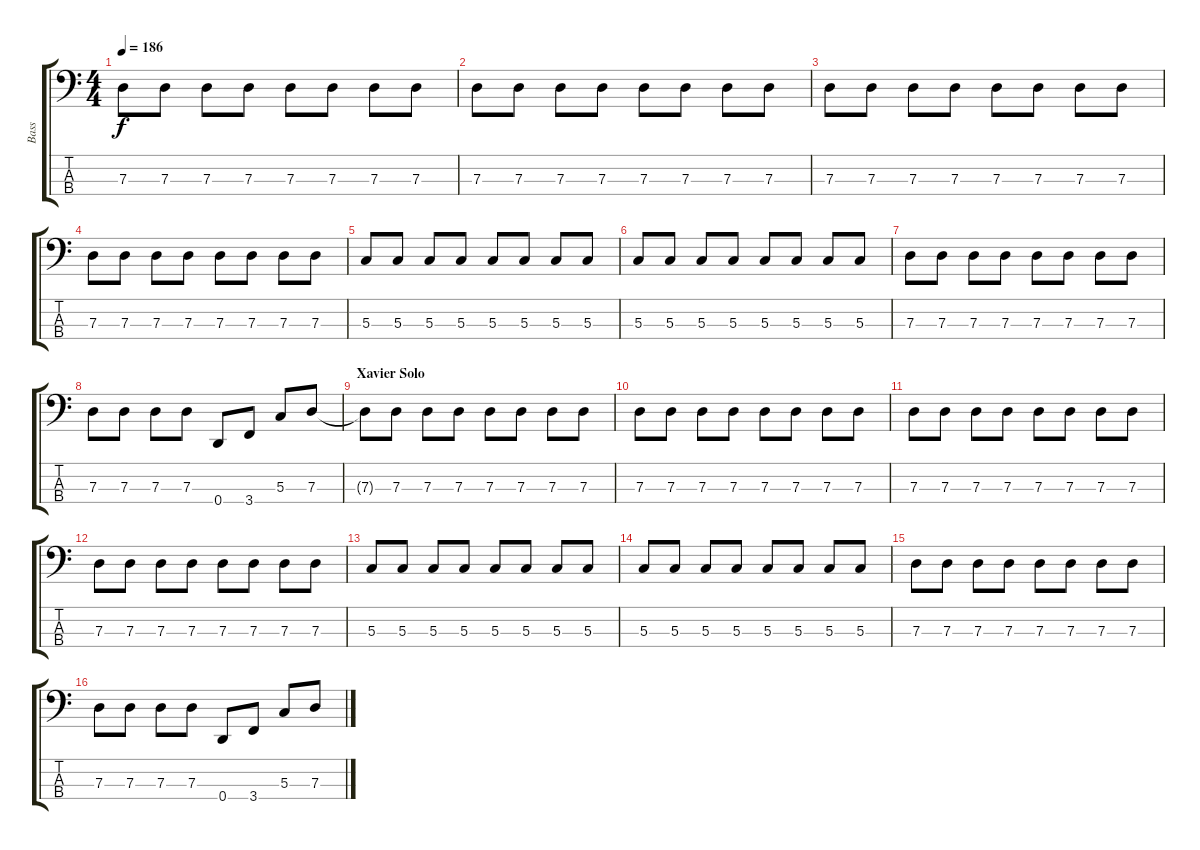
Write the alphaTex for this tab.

\track ("Bass" "Bass") {instrument electricbasspick}
\staff {score tabs}
\tuning (F2 C2 G1 D1) {hide}
\ts (4 4)
\tempo 186
\clef f4
\ks c
7.3{t}.8{dy f} 7.3.8 7.3.8 7.3.8 7.3.8 7.3.8 7.3.8 7.3.8 |
7.3.8 7.3.8 7.3.8 7.3.8 7.3.8 7.3.8 7.3.8 7.3.8 |
7.3.8 7.3.8 7.3.8 7.3.8 7.3.8 7.3.8 7.3.8 7.3.8 |
7.3.8 7.3.8 7.3.8 7.3.8 7.3.8 7.3.8 7.3.8 7.3.8 |
5.3.8 5.3.8 5.3.8 5.3.8 5.3.8 5.3.8 5.3.8 5.3.8 |
5.3.8 5.3.8 5.3.8 5.3.8 5.3.8 5.3.8 5.3.8 5.3.8 |
7.3.8 7.3.8 7.3.8 7.3.8 7.3.8 7.3.8 7.3.8 7.3.8 |
7.3.8 7.3.8 7.3.8 7.3.8 0.4.8 3.4.8 5.3.8 7.3.8 |
\section ("" "Xavier Solo")
7.3{t}.8 7.3.8 7.3.8 7.3.8 7.3.8 7.3.8 7.3.8 7.3.8 |
7.3.8 7.3.8 7.3.8 7.3.8 7.3.8 7.3.8 7.3.8 7.3.8 |
7.3.8 7.3.8 7.3.8 7.3.8 7.3.8 7.3.8 7.3.8 7.3.8 |
7.3.8 7.3.8 7.3.8 7.3.8 7.3.8 7.3.8 7.3.8 7.3.8 |
5.3.8 5.3.8 5.3.8 5.3.8 5.3.8 5.3.8 5.3.8 5.3.8 |
5.3.8 5.3.8 5.3.8 5.3.8 5.3.8 5.3.8 5.3.8 5.3.8 |
7.3.8 7.3.8 7.3.8 7.3.8 7.3.8 7.3.8 7.3.8 7.3.8 |
7.3.8 7.3.8 7.3.8 7.3.8 0.4.8 3.4.8 5.3.8 7.3.8
